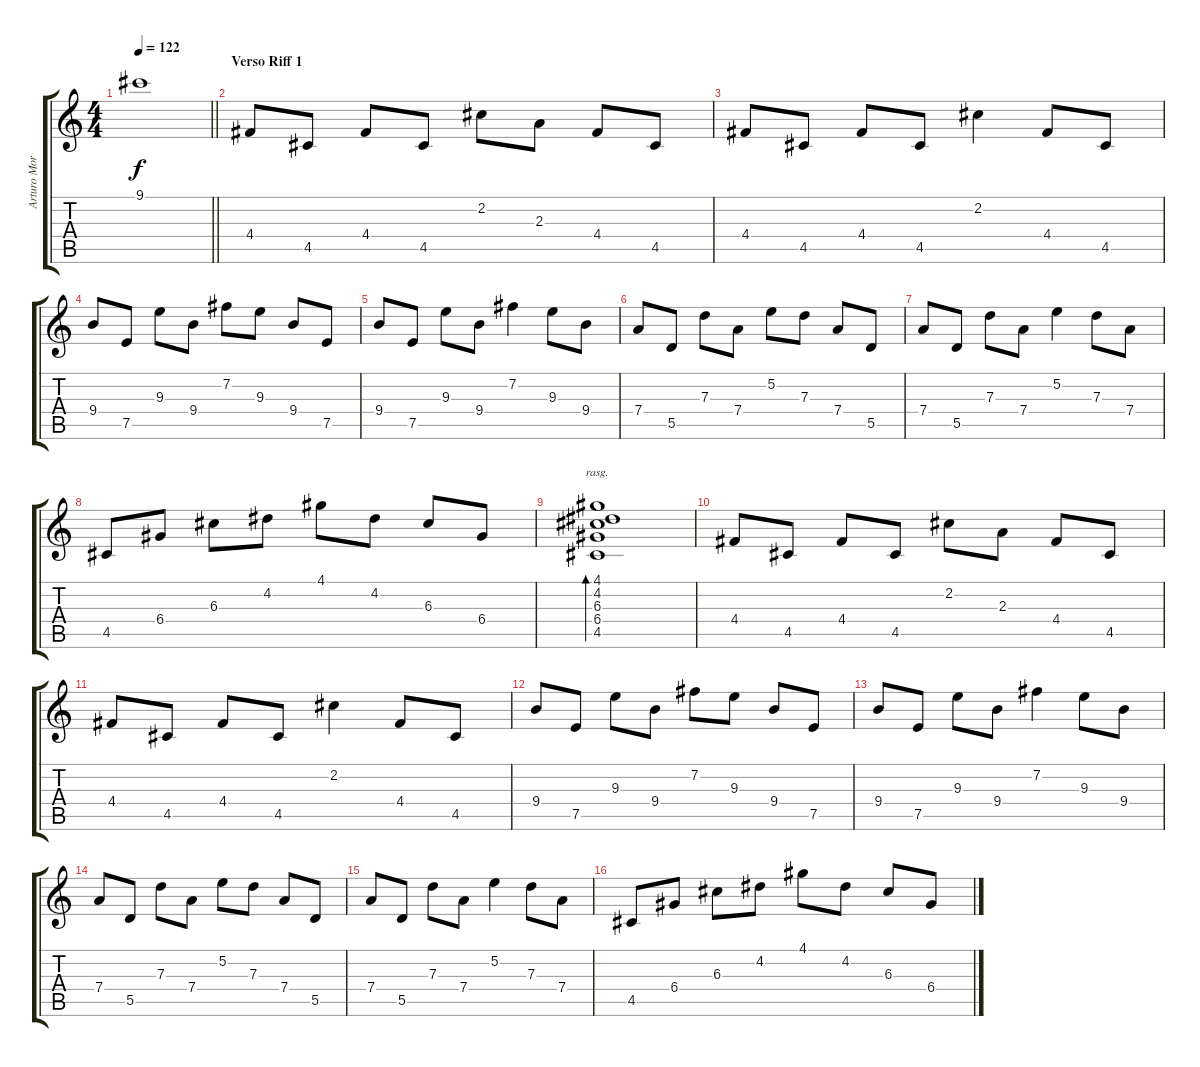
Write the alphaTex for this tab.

\track ("Arturo Morras" "Arturo Mor") {instrument distortionguitar}
\staff {score tabs}
\tuning (E4 B3 G3 D3 A2 E2) {hide}
\ts (4 4)
\tempo 122
\clef g2
\barLineRight lightlight
\ks c
9.1.1{dy f} |
\section ("" "Verso Riff 1")
4.4.8 4.5.8 4.4.8 4.5.8 2.2.8 2.3.8 4.4.8 4.5.8 |
4.4.8 4.5.8 4.4.8 4.5.8 2.2.4 4.4.8 4.5.8 |
9.4.8 7.5.8 9.3.8 9.4.8 7.2.8 9.3.8 9.4.8 7.5.8 |
9.4.8 7.5.8 9.3.8 9.4.8 7.2.4 9.3.8 9.4.8 |
7.4.8 5.5.8 7.3.8 7.4.8 5.2.8 7.3.8 7.4.8 5.5.8 |
7.4.8 5.5.8 7.3.8 7.4.8 5.2.4 7.3.8 7.4.8 |
4.5.8 6.4.8 6.3.8 4.2.8 4.1.8 4.2.8 6.3.8 6.4.8 |
(4.1 4.2 6.3 6.4 4.5).1{bd 120 rasg ii} |
4.4.8 4.5.8 4.4.8 4.5.8 2.2.8 2.3.8 4.4.8 4.5.8 |
4.4.8 4.5.8 4.4.8 4.5.8 2.2.4 4.4.8 4.5.8 |
9.4.8 7.5.8 9.3.8 9.4.8 7.2.8 9.3.8 9.4.8 7.5.8 |
9.4.8 7.5.8 9.3.8 9.4.8 7.2.4 9.3.8 9.4.8 |
7.4.8 5.5.8 7.3.8 7.4.8 5.2.8 7.3.8 7.4.8 5.5.8 |
7.4.8 5.5.8 7.3.8 7.4.8 5.2.4 7.3.8 7.4.8 |
4.5.8 6.4.8 6.3.8 4.2.8 4.1.8 4.2.8 6.3.8 6.4.8
